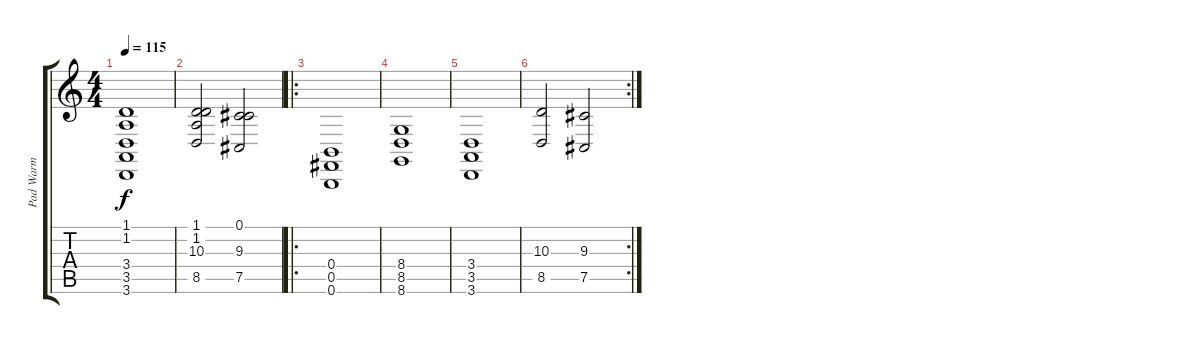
\track ("Pad Warm" "Pad Warm") {instrument pad2warm}
\staff {score tabs}
\tuning (Db4 Ab3 E3 B2 Gb2 B1) {hide}
\ts (4 4)
\tempo 115
\clef g2
\ks c
(1.1 1.2 3.4 3.5 3.6).1{dy f} |
(1.1 1.2 10.3 8.5).2 (0.1 9.3 7.5).2 |
\ro
(0.4 0.5 0.6).1 |
(8.4 8.5 8.6).1 |
(3.4 3.5 3.6).1 |
\rc 2
(10.3 8.5).2 (9.3 7.5).2
